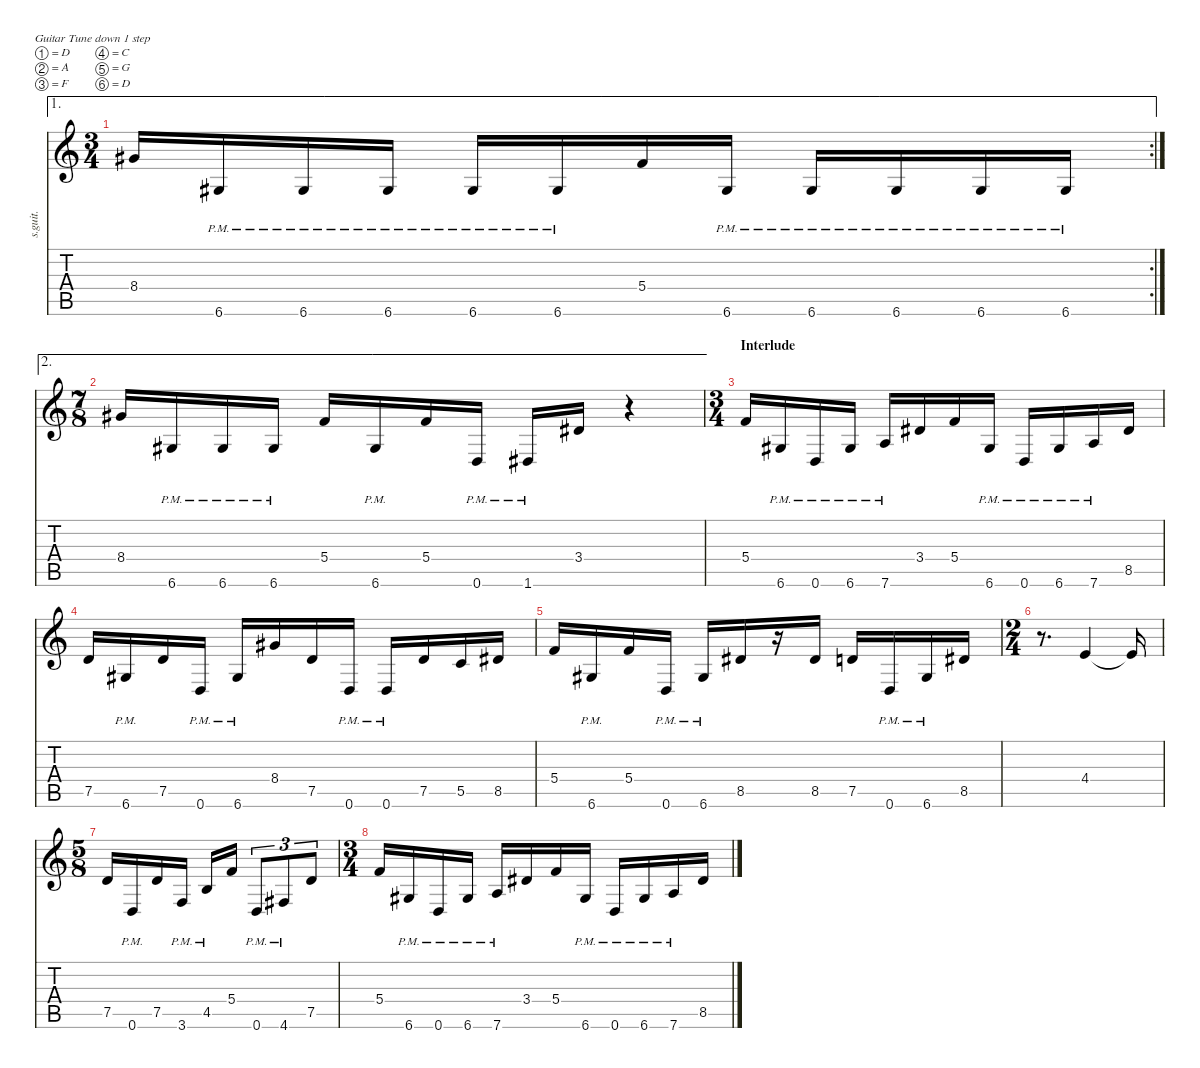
\defaultSystemsLayout 4
\hideDynamics
\bracketExtendMode nobrackets
\track ("Muhammed Suicmez" "s.guit.") {instrument distortionguitar}
\staff {score tabs}
\tuning (D4 A3 F3 C3 G2 D2)
\ae 1
\rc 2
\ts (3 4)
\tempo (112 hide)
\clef g2
\ks c
8.4{acc #}.16{lyrics (0 "") lyrics (1 "") lyrics (2 "") lyrics (3 "") lyrics (4 "") dy f} 6.6{pm acc #}.16{lyrics (0 "") lyrics (1 "") lyrics (2 "") lyrics (3 "") lyrics (4 "")} 6.6{pm acc #}.16{lyrics (0 "") lyrics (1 "") lyrics (2 "") lyrics (3 "") lyrics (4 "")} 6.6{pm acc #}.16{lyrics (0 "") lyrics (1 "") lyrics (2 "") lyrics (3 "") lyrics (4 "")} 6.6{pm acc #}.16{lyrics (0 "") lyrics (1 "") lyrics (2 "") lyrics (3 "") lyrics (4 "")} 6.6{pm acc #}.16{lyrics (0 "") lyrics (1 "") lyrics (2 "") lyrics (3 "") lyrics (4 "")} 5.4.16{lyrics (0 "") lyrics (1 "") lyrics (2 "") lyrics (3 "") lyrics (4 "")} 6.6{pm acc #}.16{lyrics (0 "") lyrics (1 "") lyrics (2 "") lyrics (3 "") lyrics (4 "")} 6.6{pm acc #}.16{lyrics (0 "") lyrics (1 "") lyrics (2 "") lyrics (3 "") lyrics (4 "")} 6.6{pm acc #}.16{lyrics (0 "") lyrics (1 "") lyrics (2 "") lyrics (3 "") lyrics (4 "")} 6.6{pm acc #}.16{lyrics (0 "") lyrics (1 "") lyrics (2 "") lyrics (3 "") lyrics (4 "")} 6.6{pm acc #}.16{lyrics (0 "") lyrics (1 "") lyrics (2 "") lyrics (3 "") lyrics (4 "")} |
\ae 2
\ts (7 8)
\beaming (8 2 2 2 2)
8.4{acc #}.16{lyrics (0 "") lyrics (1 "") lyrics (2 "") lyrics (3 "") lyrics (4 "")} 6.6{pm acc #}.16{lyrics (0 "") lyrics (1 "") lyrics (2 "") lyrics (3 "") lyrics (4 "")} 6.6{pm acc #}.16{lyrics (0 "") lyrics (1 "") lyrics (2 "") lyrics (3 "") lyrics (4 "")} 6.6{pm acc #}.16{lyrics (0 "") lyrics (1 "") lyrics (2 "") lyrics (3 "") lyrics (4 "")} 5.4.16{lyrics (0 "") lyrics (1 "") lyrics (2 "") lyrics (3 "") lyrics (4 "")} 6.6{pm acc #}.16{lyrics (0 "") lyrics (1 "") lyrics (2 "") lyrics (3 "") lyrics (4 "")} 5.4.16{lyrics (0 "") lyrics (1 "") lyrics (2 "") lyrics (3 "") lyrics (4 "")} 0.6{pm}.16{lyrics (0 "") lyrics (1 "") lyrics (2 "") lyrics (3 "") lyrics (4 "")} 1.6{pm acc #}.16{lyrics (0 "") lyrics (1 "") lyrics (2 "") lyrics (3 "") lyrics (4 "")} 3.4{acc #}.16{lyrics (0 "") lyrics (1 "") lyrics (2 "") lyrics (3 "") lyrics (4 "")} r.4 |
\ts (3 4)
\beaming (8 2 2 2 2)
\section ("" "Interlude")
5.4.16{lyrics (0 "") lyrics (1 "") lyrics (2 "") lyrics (3 "") lyrics (4 "")} 6.6{pm acc #}.16{lyrics (0 "") lyrics (1 "") lyrics (2 "") lyrics (3 "") lyrics (4 "")} 0.6{pm}.16{lyrics (0 "") lyrics (1 "") lyrics (2 "") lyrics (3 "") lyrics (4 "")} 6.6{pm acc #}.16{lyrics (0 "") lyrics (1 "") lyrics (2 "") lyrics (3 "") lyrics (4 "")} 7.6{pm}.16{lyrics (0 "") lyrics (1 "") lyrics (2 "") lyrics (3 "") lyrics (4 "")} 3.4{acc #}.16{lyrics (0 "") lyrics (1 "") lyrics (2 "") lyrics (3 "") lyrics (4 "")} 5.4.16{lyrics (0 "") lyrics (1 "") lyrics (2 "") lyrics (3 "") lyrics (4 "")} 6.6{pm acc #}.16{lyrics (0 "") lyrics (1 "") lyrics (2 "") lyrics (3 "") lyrics (4 "")} 0.6{pm}.16{lyrics (0 "") lyrics (1 "") lyrics (2 "") lyrics (3 "") lyrics (4 "")} 6.6{pm acc #}.16{lyrics (0 "") lyrics (1 "") lyrics (2 "") lyrics (3 "") lyrics (4 "")} 7.6{pm}.16{lyrics (0 "") lyrics (1 "") lyrics (2 "") lyrics (3 "") lyrics (4 "")} 8.5{acc #}.16{lyrics (0 "") lyrics (1 "") lyrics (2 "") lyrics (3 "") lyrics (4 "")} |
7.5.16{lyrics (0 "") lyrics (1 "") lyrics (2 "") lyrics (3 "") lyrics (4 "")} 6.6{pm acc #}.16{lyrics (0 "") lyrics (1 "") lyrics (2 "") lyrics (3 "") lyrics (4 "")} 7.5.16{lyrics (0 "") lyrics (1 "") lyrics (2 "") lyrics (3 "") lyrics (4 "")} 0.6{pm}.16{lyrics (0 "") lyrics (1 "") lyrics (2 "") lyrics (3 "") lyrics (4 "")} 6.6{pm acc #}.16{lyrics (0 "") lyrics (1 "") lyrics (2 "") lyrics (3 "") lyrics (4 "")} 8.4{acc #}.16{lyrics (0 "") lyrics (1 "") lyrics (2 "") lyrics (3 "") lyrics (4 "")} 7.5.16{lyrics (0 "") lyrics (1 "") lyrics (2 "") lyrics (3 "") lyrics (4 "")} 0.6{pm}.16{lyrics (0 "") lyrics (1 "") lyrics (2 "") lyrics (3 "") lyrics (4 "")} 0.6{pm}.16{lyrics (0 "") lyrics (1 "") lyrics (2 "") lyrics (3 "") lyrics (4 "")} 7.5.16{lyrics (0 "") lyrics (1 "") lyrics (2 "") lyrics (3 "") lyrics (4 "")} 5.5.16{lyrics (0 "") lyrics (1 "") lyrics (2 "") lyrics (3 "") lyrics (4 "")} 8.5{acc #}.16{lyrics (0 "") lyrics (1 "") lyrics (2 "") lyrics (3 "") lyrics (4 "")} |
5.4.16{lyrics (0 "") lyrics (1 "") lyrics (2 "") lyrics (3 "") lyrics (4 "")} 6.6{pm acc #}.16{lyrics (0 "") lyrics (1 "") lyrics (2 "") lyrics (3 "") lyrics (4 "")} 5.4.16{lyrics (0 "") lyrics (1 "") lyrics (2 "") lyrics (3 "") lyrics (4 "")} 0.6{pm}.16{lyrics (0 "") lyrics (1 "") lyrics (2 "") lyrics (3 "") lyrics (4 "")} 6.6{pm acc #}.16{lyrics (0 "") lyrics (1 "") lyrics (2 "") lyrics (3 "") lyrics (4 "")} 8.5{acc #}.16{lyrics (0 "") lyrics (1 "") lyrics (2 "") lyrics (3 "") lyrics (4 "")} r.16 8.5{acc #}.16{lyrics (0 "") lyrics (1 "") lyrics (2 "") lyrics (3 "") lyrics (4 "")} 7.5.16{lyrics (0 "") lyrics (1 "") lyrics (2 "") lyrics (3 "") lyrics (4 "")} 0.6{pm}.16{lyrics (0 "") lyrics (1 "") lyrics (2 "") lyrics (3 "") lyrics (4 "")} 6.6{pm acc #}.16{lyrics (0 "") lyrics (1 "") lyrics (2 "") lyrics (3 "") lyrics (4 "")} 8.5{acc #}.16{lyrics (0 "") lyrics (1 "") lyrics (2 "") lyrics (3 "") lyrics (4 "")} |
\ts (2 4)
\beaming (8 2 2 2 2)
r.8{d} 4.4.4{lyrics (0 "") lyrics (1 "") lyrics (2 "") lyrics (3 "") lyrics (4 "")} 4.4{t}.16{lyrics (0 "") lyrics (1 "") lyrics (2 "") lyrics (3 "") lyrics (4 "")} |
\ts (5 8)
\beaming (8 2 2 2 2)
7.5.16{lyrics (0 "") lyrics (1 "") lyrics (2 "") lyrics (3 "") lyrics (4 "")} 0.6{pm}.16{lyrics (0 "") lyrics (1 "") lyrics (2 "") lyrics (3 "") lyrics (4 "")} 7.5.16{lyrics (0 "") lyrics (1 "") lyrics (2 "") lyrics (3 "") lyrics (4 "")} 3.6{pm}.16{lyrics (0 "") lyrics (1 "") lyrics (2 "") lyrics (3 "") lyrics (4 "")} 4.5{pm}.16{lyrics (0 "") lyrics (1 "") lyrics (2 "") lyrics (3 "") lyrics (4 "")} 5.4.16{lyrics (0 "") lyrics (1 "") lyrics (2 "") lyrics (3 "") lyrics (4 "")} 0.6{pm}.8{tu (3 2) lyrics (0 "") lyrics (1 "") lyrics (2 "") lyrics (3 "") lyrics (4 "")} 4.6{pm acc #}.8{tu (3 2) lyrics (0 "") lyrics (1 "") lyrics (2 "") lyrics (3 "") lyrics (4 "")} 7.5.8{tu (3 2) lyrics (0 "") lyrics (1 "") lyrics (2 "") lyrics (3 "") lyrics (4 "")} |
\ts (3 4)
\beaming (8 2 2 2 2)
5.4.16{lyrics (0 "") lyrics (1 "") lyrics (2 "") lyrics (3 "") lyrics (4 "")} 6.6{pm acc #}.16{lyrics (0 "") lyrics (1 "") lyrics (2 "") lyrics (3 "") lyrics (4 "")} 0.6{pm}.16{lyrics (0 "") lyrics (1 "") lyrics (2 "") lyrics (3 "") lyrics (4 "")} 6.6{pm acc #}.16{lyrics (0 "") lyrics (1 "") lyrics (2 "") lyrics (3 "") lyrics (4 "")} 7.6{pm}.16{lyrics (0 "") lyrics (1 "") lyrics (2 "") lyrics (3 "") lyrics (4 "")} 3.4{acc #}.16{lyrics (0 "") lyrics (1 "") lyrics (2 "") lyrics (3 "") lyrics (4 "")} 5.4.16{lyrics (0 "") lyrics (1 "") lyrics (2 "") lyrics (3 "") lyrics (4 "")} 6.6{pm acc #}.16{lyrics (0 "") lyrics (1 "") lyrics (2 "") lyrics (3 "") lyrics (4 "")} 0.6{pm}.16{lyrics (0 "") lyrics (1 "") lyrics (2 "") lyrics (3 "") lyrics (4 "")} 6.6{pm acc #}.16{lyrics (0 "") lyrics (1 "") lyrics (2 "") lyrics (3 "") lyrics (4 "")} 7.6{pm}.16{lyrics (0 "") lyrics (1 "") lyrics (2 "") lyrics (3 "") lyrics (4 "")} 8.5{acc #}.16{lyrics (0 "") lyrics (1 "") lyrics (2 "") lyrics (3 "") lyrics (4 "")}
